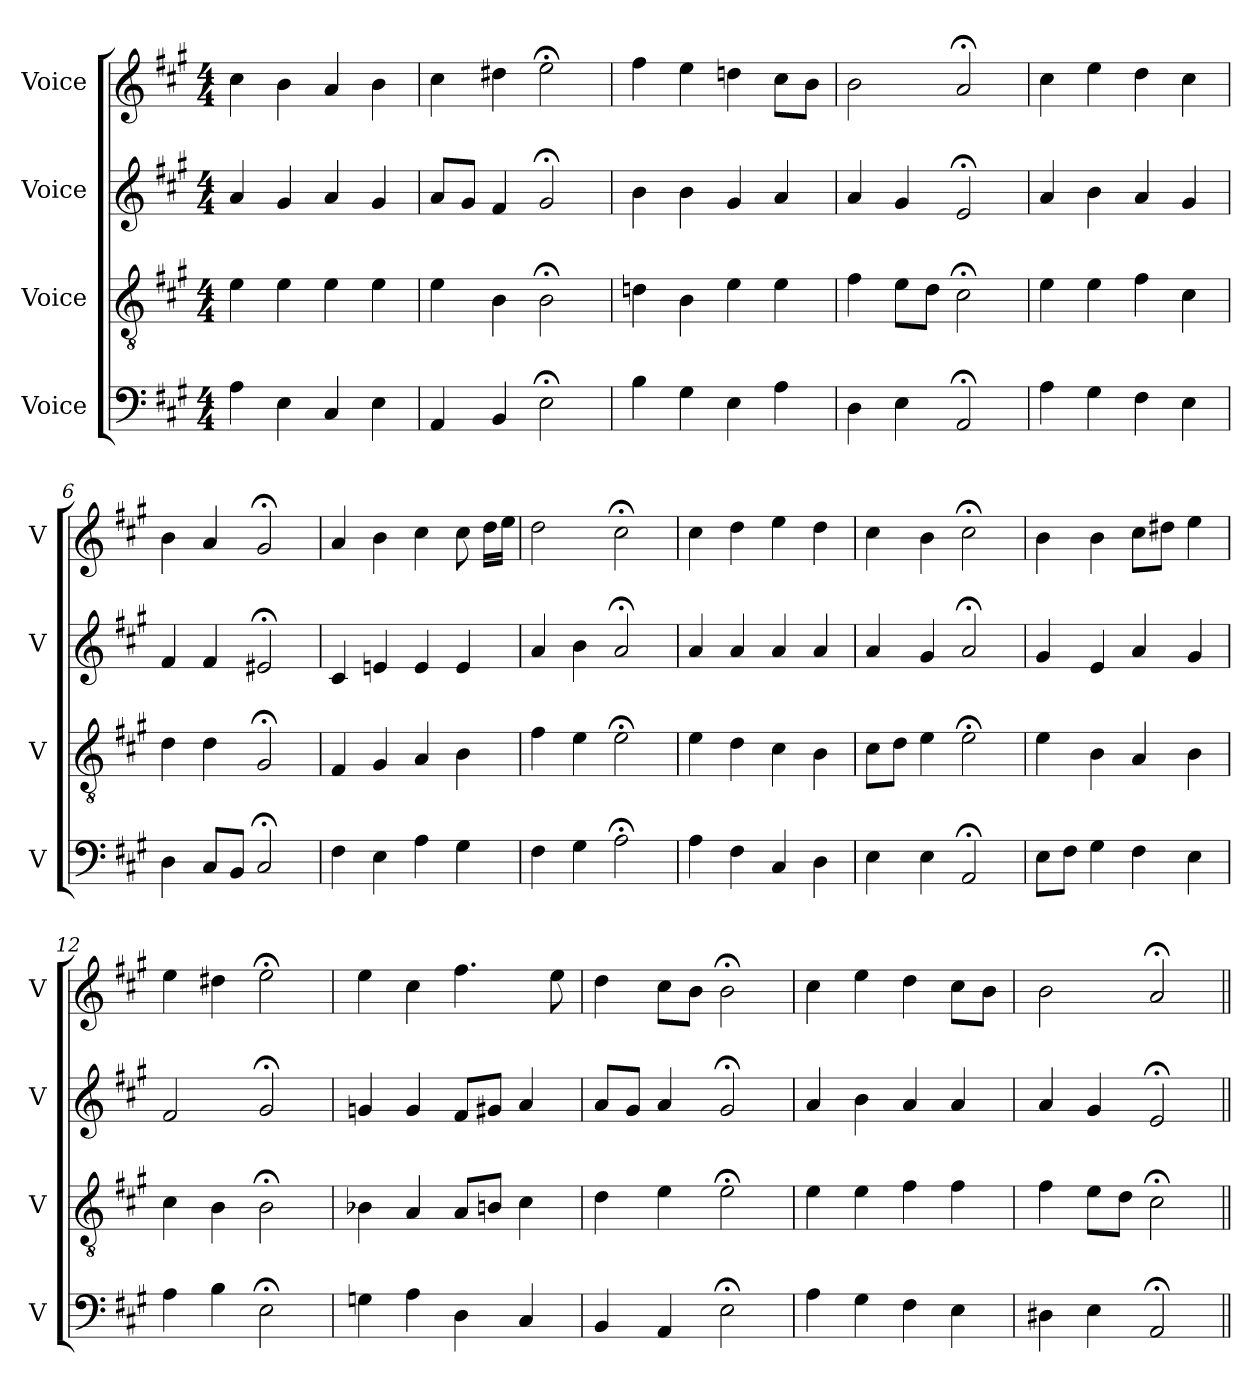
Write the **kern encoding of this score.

**kern	**kern	**kern	**kern
*part4	*part3	*part2	*part1
*staff4	*staff3	*staff2	*staff1
*I"Voice	*I"Voice	*I"Voice	*I"Voice
*I'V	*I'V	*I'V	*I'V
*clefF4	*clefGv2	*clefG2	*clefG2
*k[f#c#g#]	*k[f#c#g#]	*k[f#c#g#]	*k[f#c#g#]
*M4/4	*M4/4	*M4/4	*M4/4
=1	=1	=1	=1
4A\	4e\	4a/	4cc#\
4E\	4e\	4g#/	4b\
4C#/	4e\	4a/	4a/
4E\	4e\	4g#/	4b\
=2	=2	=2	=2
4AA/	4e\	8a/L	4cc#\
.	.	8g#/J	.
4BB/	4B\	4f#/	4dd#X\
2E;<\	2B;<\	2g#;</	2ee;<\
=3	=3	=3	=3
4B\	4dn\	4b\	4ff#\
4G#\	4B\	4b\	4ee\
4E\	4e\	4g#/	4ddn\
4A\	4e\	4a/	8cc#\L
.	.	.	8b\J
=4	=4	=4	=4
4D\	4f#\	4a/	2b\
4E\	8e\L	4g#/	.
.	8d\J	.	.
2AA;</	2c#;<\	2e;</	2a;</
=5	=5	=5	=5
4A\	4e\	4a/	4cc#\
4G#\	4e\	4b\	4ee\
4F#\	4f#\	4a/	4dd\
4E\	4c#\	4g#/	4cc#\
=6	=6	=6	=6
4D\	4d\	4f#/	4b\
8C#/L	4d\	4f#/	4a/
8BB/J	.	.	.
2C#;</	2G#;</	2e#X;</	2g#;</
=7	=7	=7	=7
4F#\	4F#/	4c#/	4a/
4E\	4G#/	4en/	4b\
4A\	4A/	4e/	4cc#\
4G#\	4B\	4e/	8cc#\
.	.	.	16dd\LL
.	.	.	16ee\JJ
=8	=8	=8	=8
4F#\	4f#\	4a/	2dd\
4G#\	4e\	4b\	.
2A;<\	2e;<\	2a;</	2cc#;<\
!!LO:LB:g=z
=9	=9	=9	=9
4A\	4e\	4a/	4cc#\
4F#\	4d\	4a/	4dd\
4C#/	4c#\	4a/	4ee\
4D\	4B\	4a/	4dd\
=10	=10	=10	=10
4E\	8c#\L	4a/	4cc#\
.	8d\J	.	.
4E\	4e\	4g#/	4b\
2AA;</	2e;<\	2a;</	2cc#;<\
=11	=11	=11	=11
8E\L	4e\	4g#/	4b\
8F#\J	.	.	.
4G#\	4B\	4e/	4b\
4F#\	4A/	4a/	8cc#\L
.	.	.	8dd#X\J
4E\	4B\	4g#/	4ee\
=12	=12	=12	=12
4A\	4c#\	2f#/	4ee\
4B\	4B\	.	4dd#X\
2E;<\	2B;<\	2g#;</	2ee;<\
=13	=13	=13	=13
4Gn\	4B-X\	4gn/	4ee\
4A\	4A/	4g/	4cc#\
4D\	8A/L	8f#/L	4.ff#\
.	8Bn/J	8g#X/J	.
4C#/	4c#\	4a/	.
.	.	.	8ee\
=14	=14	=14	=14
4BB/	4d\	8a/L	4dd\
.	.	8g#/J	.
4AA/	4e\	4a/	8cc#\L
.	.	.	8b\J
2E;<\	2e;<\	2g#;</	2b;<\
=15	=15	=15	=15
4A\	4e\	4a/	4cc#\
4G#\	4e\	4b\	4ee\
4F#\	4f#\	4a/	4dd\
4E\	4f#\	4a/	8cc#\L
.	.	.	8b\J
=16	=16	=16	=16
4D#X\	4f#\	4a/	2b\
4E\	8e\L	4g#/	.
.	8d\J	.	.
2AA;</	2c#;<\	2e;</	2a;</
=||	=||	=||	=||
*-	*-	*-	*-
